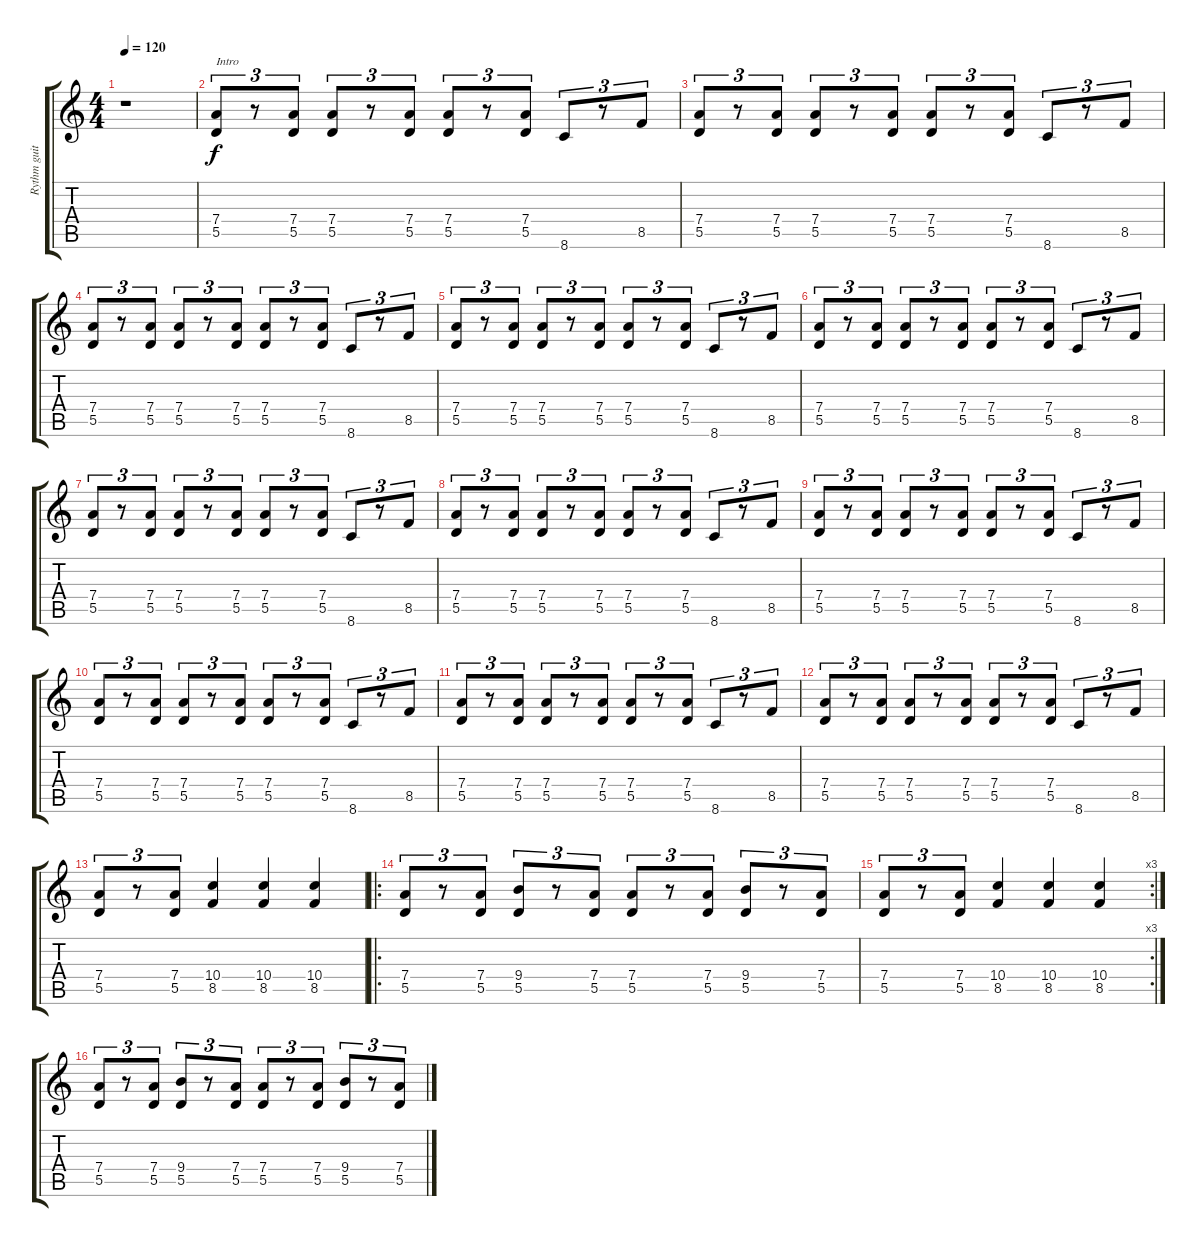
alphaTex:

\track ("Rythm guitar" "Rythm guit") {instrument acousticguitarsteel}
\staff {score tabs}
\tuning (E4 B3 G3 D3 A2 E2) {hide}
\ts (4 4)
\tempo 120
\clef g2
\ks c
r.1{dy f instrument acousticguitarsteel} |
(7.4 5.5).8{tu (3 2) txt "Intro"} r.8{tu (3 2)} (7.4 5.5).8{tu (3 2)} (7.4 5.5).8{tu (3 2)} r.8{tu (3 2)} (7.4 5.5).8{tu (3 2)} (7.4 5.5).8{tu (3 2)} r.8{tu (3 2)} (7.4 5.5).8{tu (3 2)} 8.6.8{tu (3 2)} r.8{tu (3 2)} 8.5.8{tu (3 2)} |
(7.4 5.5).8{tu (3 2)} r.8{tu (3 2)} (7.4 5.5).8{tu (3 2)} (7.4 5.5).8{tu (3 2)} r.8{tu (3 2)} (7.4 5.5).8{tu (3 2)} (7.4 5.5).8{tu (3 2)} r.8{tu (3 2)} (7.4 5.5).8{tu (3 2)} 8.6.8{tu (3 2)} r.8{tu (3 2)} 8.5.8{tu (3 2)} |
(7.4 5.5).8{tu (3 2)} r.8{tu (3 2)} (7.4 5.5).8{tu (3 2)} (7.4 5.5).8{tu (3 2)} r.8{tu (3 2)} (7.4 5.5).8{tu (3 2)} (7.4 5.5).8{tu (3 2)} r.8{tu (3 2)} (7.4 5.5).8{tu (3 2)} 8.6.8{tu (3 2)} r.8{tu (3 2)} 8.5.8{tu (3 2)} |
(7.4 5.5).8{tu (3 2)} r.8{tu (3 2)} (7.4 5.5).8{tu (3 2)} (7.4 5.5).8{tu (3 2)} r.8{tu (3 2)} (7.4 5.5).8{tu (3 2)} (7.4 5.5).8{tu (3 2)} r.8{tu (3 2)} (7.4 5.5).8{tu (3 2)} 8.6.8{tu (3 2)} r.8{tu (3 2)} 8.5.8{tu (3 2)} |
(7.4 5.5).8{tu (3 2)} r.8{tu (3 2)} (7.4 5.5).8{tu (3 2)} (7.4 5.5).8{tu (3 2)} r.8{tu (3 2)} (7.4 5.5).8{tu (3 2)} (7.4 5.5).8{tu (3 2)} r.8{tu (3 2)} (7.4 5.5).8{tu (3 2)} 8.6.8{tu (3 2)} r.8{tu (3 2)} 8.5.8{tu (3 2)} |
(7.4 5.5).8{tu (3 2)} r.8{tu (3 2)} (7.4 5.5).8{tu (3 2)} (7.4 5.5).8{tu (3 2)} r.8{tu (3 2)} (7.4 5.5).8{tu (3 2)} (7.4 5.5).8{tu (3 2)} r.8{tu (3 2)} (7.4 5.5).8{tu (3 2)} 8.6.8{tu (3 2)} r.8{tu (3 2)} 8.5.8{tu (3 2)} |
(7.4 5.5).8{tu (3 2)} r.8{tu (3 2)} (7.4 5.5).8{tu (3 2)} (7.4 5.5).8{tu (3 2)} r.8{tu (3 2)} (7.4 5.5).8{tu (3 2)} (7.4 5.5).8{tu (3 2)} r.8{tu (3 2)} (7.4 5.5).8{tu (3 2)} 8.6.8{tu (3 2)} r.8{tu (3 2)} 8.5.8{tu (3 2)} |
(7.4 5.5).8{tu (3 2)} r.8{tu (3 2)} (7.4 5.5).8{tu (3 2)} (7.4 5.5).8{tu (3 2)} r.8{tu (3 2)} (7.4 5.5).8{tu (3 2)} (7.4 5.5).8{tu (3 2)} r.8{tu (3 2)} (7.4 5.5).8{tu (3 2)} 8.6.8{tu (3 2)} r.8{tu (3 2)} 8.5.8{tu (3 2)} |
(7.4 5.5).8{tu (3 2)} r.8{tu (3 2)} (7.4 5.5).8{tu (3 2)} (7.4 5.5).8{tu (3 2)} r.8{tu (3 2)} (7.4 5.5).8{tu (3 2)} (7.4 5.5).8{tu (3 2)} r.8{tu (3 2)} (7.4 5.5).8{tu (3 2)} 8.6.8{tu (3 2)} r.8{tu (3 2)} 8.5.8{tu (3 2)} |
(7.4 5.5).8{tu (3 2)} r.8{tu (3 2)} (7.4 5.5).8{tu (3 2)} (7.4 5.5).8{tu (3 2)} r.8{tu (3 2)} (7.4 5.5).8{tu (3 2)} (7.4 5.5).8{tu (3 2)} r.8{tu (3 2)} (7.4 5.5).8{tu (3 2)} 8.6.8{tu (3 2)} r.8{tu (3 2)} 8.5.8{tu (3 2)} |
(7.4 5.5).8{tu (3 2)} r.8{tu (3 2)} (7.4 5.5).8{tu (3 2)} (7.4 5.5).8{tu (3 2)} r.8{tu (3 2)} (7.4 5.5).8{tu (3 2)} (7.4 5.5).8{tu (3 2)} r.8{tu (3 2)} (7.4 5.5).8{tu (3 2)} 8.6.8{tu (3 2)} r.8{tu (3 2)} 8.5.8{tu (3 2)} |
(7.4 5.5).8{tu (3 2)} r.8{tu (3 2)} (7.4 5.5).8{tu (3 2)} (10.4 8.5).4 (10.4 8.5).4 (10.4 8.5).4 |
\ro
(7.4 5.5).8{tu (3 2)} r.8{tu (3 2)} (7.4 5.5).8{tu (3 2)} (9.4 5.5).8{tu (3 2)} r.8{tu (3 2)} (7.4 5.5).8{tu (3 2)} (7.4 5.5).8{tu (3 2)} r.8{tu (3 2)} (7.4 5.5).8{tu (3 2)} (9.4 5.5).8{tu (3 2)} r.8{tu (3 2)} (7.4 5.5).8{tu (3 2)} |
\rc 3
(7.4 5.5).8{tu (3 2)} r.8{tu (3 2)} (7.4 5.5).8{tu (3 2)} (10.4 8.5).4 (10.4 8.5).4 (10.4 8.5).4 |
(7.4 5.5).8{tu (3 2)} r.8{tu (3 2)} (7.4 5.5).8{tu (3 2)} (9.4 5.5).8{tu (3 2)} r.8{tu (3 2)} (7.4 5.5).8{tu (3 2)} (7.4 5.5).8{tu (3 2)} r.8{tu (3 2)} (7.4 5.5).8{tu (3 2)} (9.4 5.5).8{tu (3 2)} r.8{tu (3 2)} (7.4 5.5).8{tu (3 2)}
